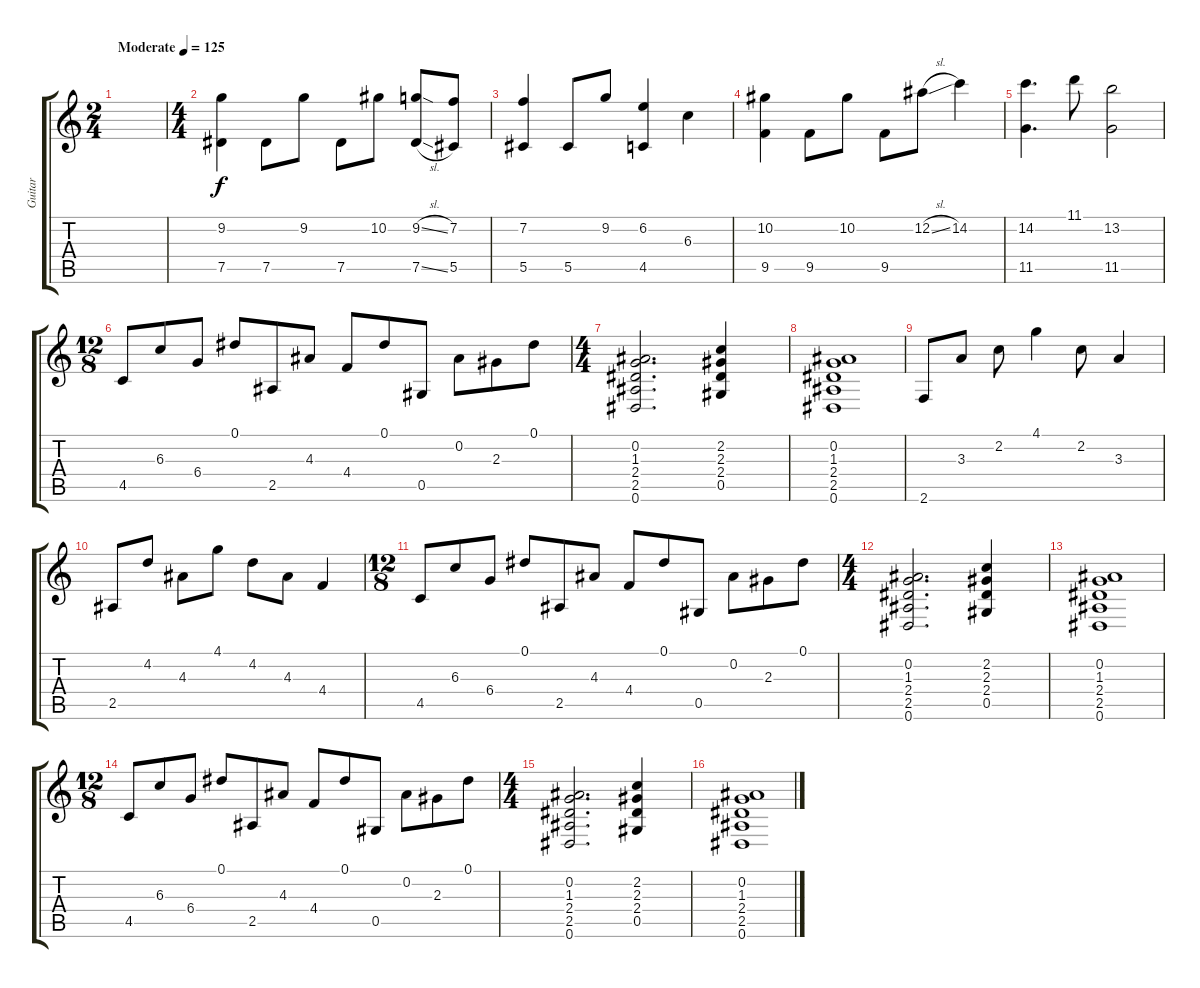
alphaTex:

\track ("Guitar" "Guitar") {instrument acousticguitarsteel}
\staff {score tabs}
\tuning (Eb4 Bb3 Gb3 Db3 Ab2 Eb2) {hide}
\ts (2 4)
\tempo (125 "Moderate")
\clef g2
\ks c
|
\ts (4 4)
(9.2 7.5).4 7.5.8 9.2.8 7.5.8 10.2.8 (9.2{sl} 7.5{sl}).8 (7.2 5.5).8 |
(7.2 5.5).4 5.5.8 9.2.8 (6.2 4.5).4 6.3.4 |
(10.2 9.5).4 9.5.8 10.2.8 9.5.8 12.2{sl}.8 14.2.4 |
(14.2 11.5).4{d} 11.1.8 (13.2 11.5).2 |
\ts (12 8)
4.5.8 6.3.8 6.4.8 0.1.8 2.5.8 4.3.8 4.4.8 0.1.8 0.5.8 0.2.8 2.3.8 0.1.8 |
\ts (4 4)
(0.2 1.3 2.4 2.5 0.6).2{d} (2.2 2.3 2.4 0.5).4 |
(0.2 1.3 2.4 2.5 0.6).1 |
2.6.8 3.3.8 2.2.8 4.1.4 2.2.8 3.3.4 |
2.5.8 4.2.8 4.3.8 4.1.8 4.2.8 4.3.8 4.4.4 |
\ts (12 8)
4.5.8 6.3.8 6.4.8 0.1.8 2.5.8 4.3.8 4.4.8 0.1.8 0.5.8 0.2.8 2.3.8 0.1.8 |
\ts (4 4)
(0.2 1.3 2.4 2.5 0.6).2{d} (2.2 2.3 2.4 0.5).4 |
(0.2 1.3 2.4 2.5 0.6).1 |
\ts (12 8)
4.5.8 6.3.8 6.4.8 0.1.8 2.5.8 4.3.8 4.4.8 0.1.8 0.5.8 0.2.8 2.3.8 0.1.8 |
\ts (4 4)
(0.2 1.3 2.4 2.5 0.6).2{d} (2.2 2.3 2.4 0.5).4 |
(0.2 1.3 2.4 2.5 0.6).1
